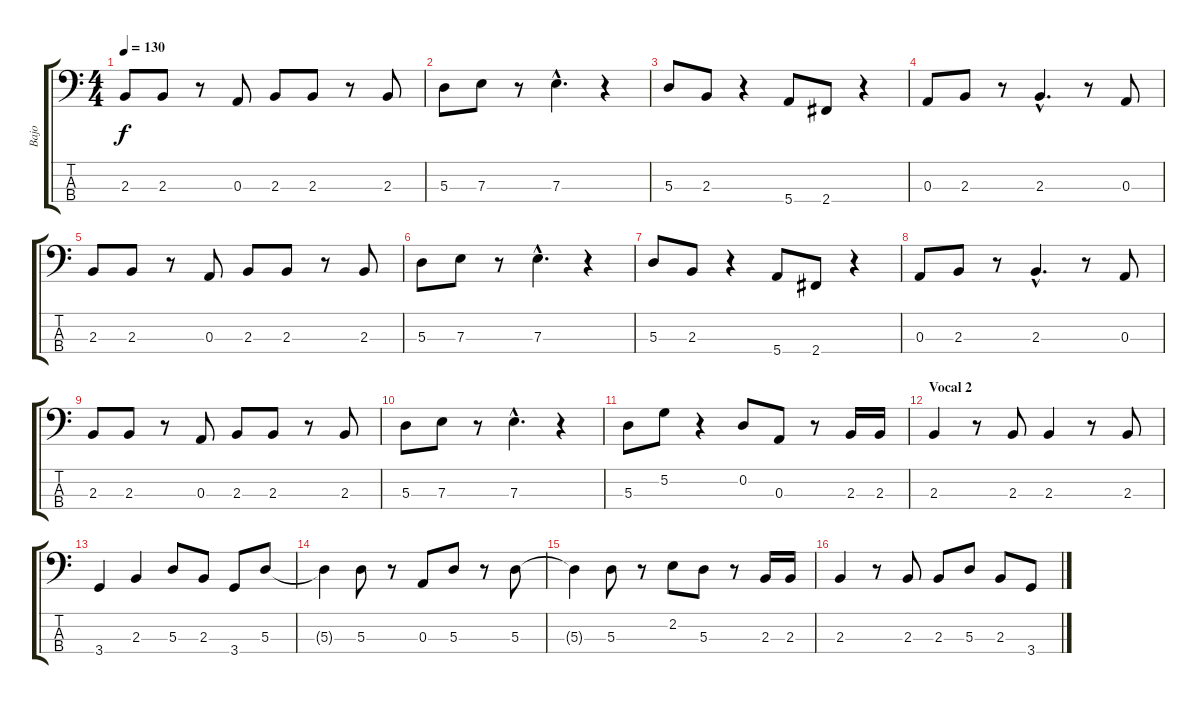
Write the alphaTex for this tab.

\track ("Bajo" "Bajo") {instrument electricbasspick}
\staff {score tabs}
\tuning (G2 D2 A1 E1) {hide}
\ts (4 4)
\tempo 130
\clef f4
\ks c
2.3.8{dy f} 2.3.8 r.8 0.3.8 2.3.8 2.3.8 r.8 2.3.8 |
5.3.8 7.3.8 r.8 7.3{hac}.4{d} r.4 |
5.3.8 2.3.8 r.4 5.4.8 2.4.8 r.4 |
0.3.8 2.3.8 r.8 2.3{hac}.4{d} r.8 0.3.8 |
2.3.8 2.3.8 r.8 0.3.8 2.3.8 2.3.8 r.8 2.3.8 |
5.3.8 7.3.8 r.8 7.3{hac}.4{d} r.4 |
5.3.8 2.3.8 r.4 5.4.8 2.4.8 r.4 |
0.3.8 2.3.8 r.8 2.3{hac}.4{d} r.8 0.3.8 |
2.3.8 2.3.8 r.8 0.3.8 2.3.8 2.3.8 r.8 2.3.8 |
5.3.8 7.3.8 r.8 7.3{hac}.4{d} r.4 |
5.3.8 5.2.8 r.4 0.2.8 0.3.8 r.8 2.3.16 2.3.16 |
\section ("" "Vocal 2")
2.3.4 r.8 2.3.8 2.3.4 r.8 2.3.8 |
3.4.4 2.3.4 5.3.8 2.3.8 3.4.8 5.3.8 |
5.3{t}.4 5.3.8 r.8 0.3.8 5.3.8 r.8 5.3.8 |
5.3{t}.4 5.3.8 r.8 2.2.8 5.3.8 r.8 2.3.16 2.3.16 |
2.3.4 r.8 2.3.8 2.3.8 5.3.8 2.3.8 3.4.8
